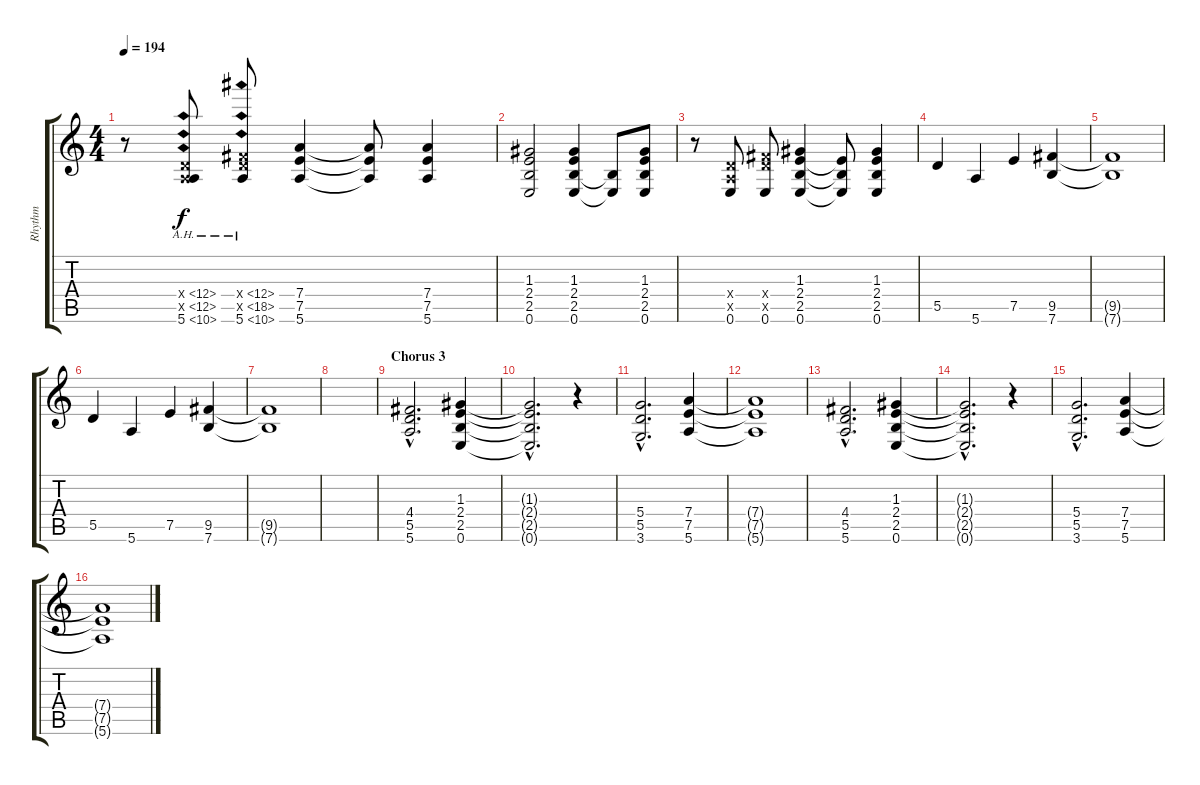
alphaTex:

\track ("Rhythm" "Rhythm") {instrument overdrivenguitar}
\staff {score tabs}
\tuning (E4 B3 G3 D3 A2 E2) {hide}
\ts (4 4)
\tempo 194
\clef g2
\ks c
r.8{dy f} (0.4{ah 12 x} 0.5{ah 12 x} 5.6{ah 5}).8 (0.4{ah 12 x} 9.5{ah 9 x} 5.6{ah 5}).8 (7.4 7.5 5.6).4 (7.4{t} 7.5{t} 5.6{t}).8 (7.4 7.5 5.6).4 |
(1.3 2.4 2.5 0.6).2 (1.3 2.4 2.5 0.6).4 (2.5{t} 0.6{t}).8 (1.3 2.4 2.5 0.6).8 |
r.8 (0.4{x} 0.5{x} 0.6).8 (0.4{x} 9.5{x} 0.6).8 (1.3 2.4 2.5 0.6).4 (2.4{t} 2.5{t} 0.6{t}).8 (1.3 2.4 2.5 0.6).4 |
5.5.4 5.6.4 7.5.4 (9.5 7.6).4 |
(9.5{t} 7.6{t}).1 |
5.5.4 5.6.4 7.5.4 (9.5 7.6).4 |
(9.5{t} 7.6{t}).1 |
|
\section ("" "Chorus 3")
(4.4{hac} 5.5{hac} 5.6{hac}).2{d} (1.3 2.4 2.5 0.6).4 |
(1.3{hac t} 2.4{hac t} 2.5{hac t} 0.6{hac t}).2{d} r.4 |
(5.4{hac} 5.5{hac} 3.6{hac}).2{d} (7.4 7.5 5.6).4 |
(7.4{t} 7.5{t} 5.6{t}).1 |
(4.4{hac} 5.5{hac} 5.6{hac}).2{d} (1.3 2.4 2.5 0.6).4 |
(1.3{hac t} 2.4{hac t} 2.5{hac t} 0.6{hac t}).2{d} r.4 |
(5.4{hac} 5.5{hac} 3.6{hac}).2{d} (7.4 7.5 5.6).4 |
(7.4{t} 7.5{t} 5.6{t}).1
